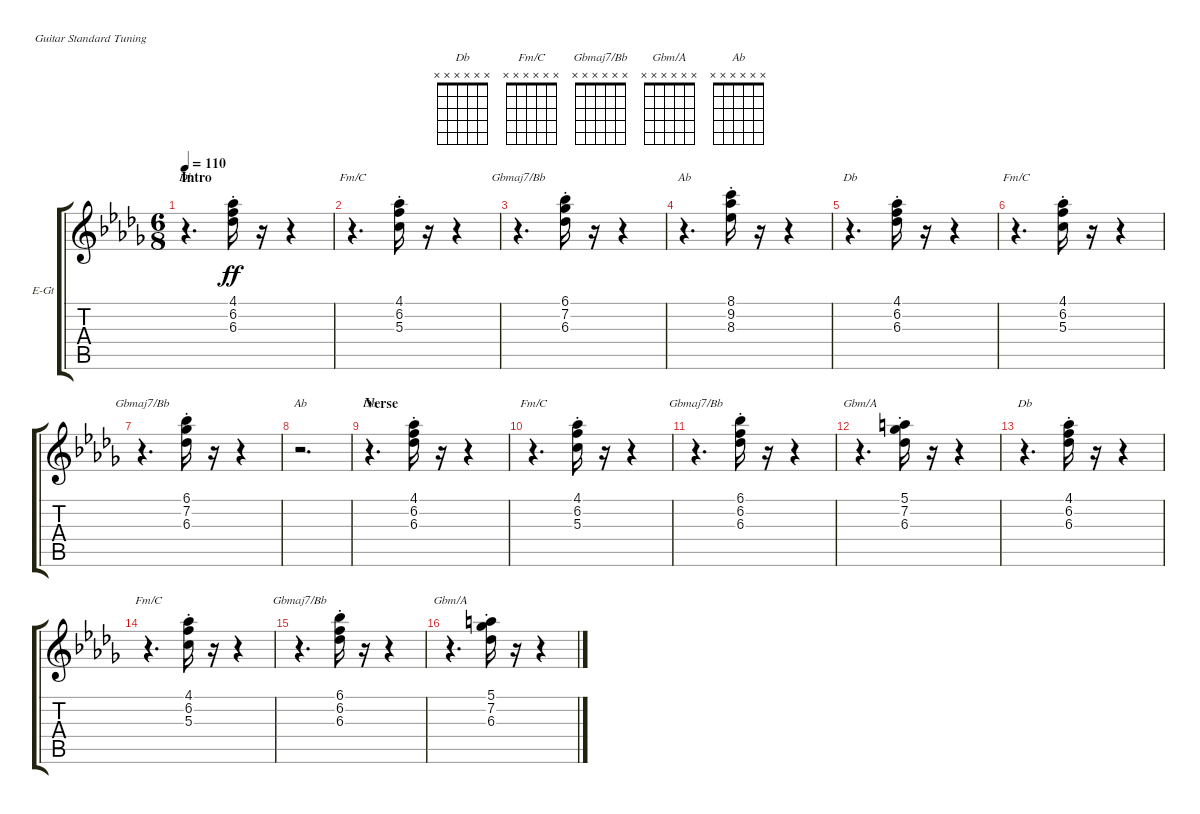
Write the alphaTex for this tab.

\defaultSystemsLayout 4
\bracketExtendMode groupsimilarinstruments
\firstSystemTrackNameOrientation horizontal
\otherSystemsTrackNameOrientation horizontal
\track ("Electric Guitar" "E-Gt") {instrument electricguitarclean}
\staff {score tabs}
\tuning (E4 B3 G3 D3 A2 E2)
\chord ("Db" x x x x x x)
\chord ("Fm/C" x x x x x x)
\chord ("Gbmaj7/Bb" x x x x x x)
\chord ("Gbm/A" x x x x x x)
\chord ("Ab" x x x x x x)
\ts (6 8)
\section ("" "Intro")
\tempo 110
\clef g2
\ks db
r.4{d ch "Db" dy ff} (6.2{st} 6.3{st} 4.1{st}).16 r.16 r.4 |
r.4{d ch "Fm/C"} (6.2{st} 5.3{st} 4.1{st}).16 r.16 r.4 |
r.4{d ch "Gbmaj7/Bb"} (6.1{st} 7.2{st} 6.3{st}).16 r.16 r.4 |
r.4{d ch "Ab"} (8.1{st} 9.2{st} 8.3{st}).16 r.16 r.4 |
r.4{d ch "Db"} (6.2{st} 6.3{st} 4.1{st}).16 r.16 r.4 |
r.4{d ch "Fm/C"} (6.2{st} 5.3{st} 4.1{st}).16 r.16 r.4 |
r.4{d ch "Gbmaj7/Bb"} (6.1{st} 7.2{st} 6.3{st}).16 r.16 r.4 |
r.2{d ch "Ab"} |
\section ("" "Verse")
r.4{d ch "Db"} (6.2{st} 6.3{st} 4.1{st}).16 r.16 r.4 |
r.4{d ch "Fm/C"} (6.2{st} 5.3{st} 4.1{st}).16 r.16 r.4 |
r.4{d ch "Gbmaj7/Bb"} (6.1{st} 6.2{st} 6.3{st}).16 r.16 r.4 |
r.4{d ch "Gbm/A"} (5.1{st} 7.2{st} 6.3{st}).16 r.16 r.4 |
r.4{d ch "Db"} (6.2{st} 6.3{st} 4.1{st}).16 r.16 r.4 |
r.4{d ch "Fm/C"} (6.2{st} 5.3{st} 4.1{st}).16 r.16 r.4 |
r.4{d ch "Gbmaj7/Bb"} (6.1{st} 6.2{st} 6.3{st}).16 r.16 r.4 |
r.4{d ch "Gbm/A"} (5.1{st} 7.2{st} 6.3{st}).16 r.16 r.4
